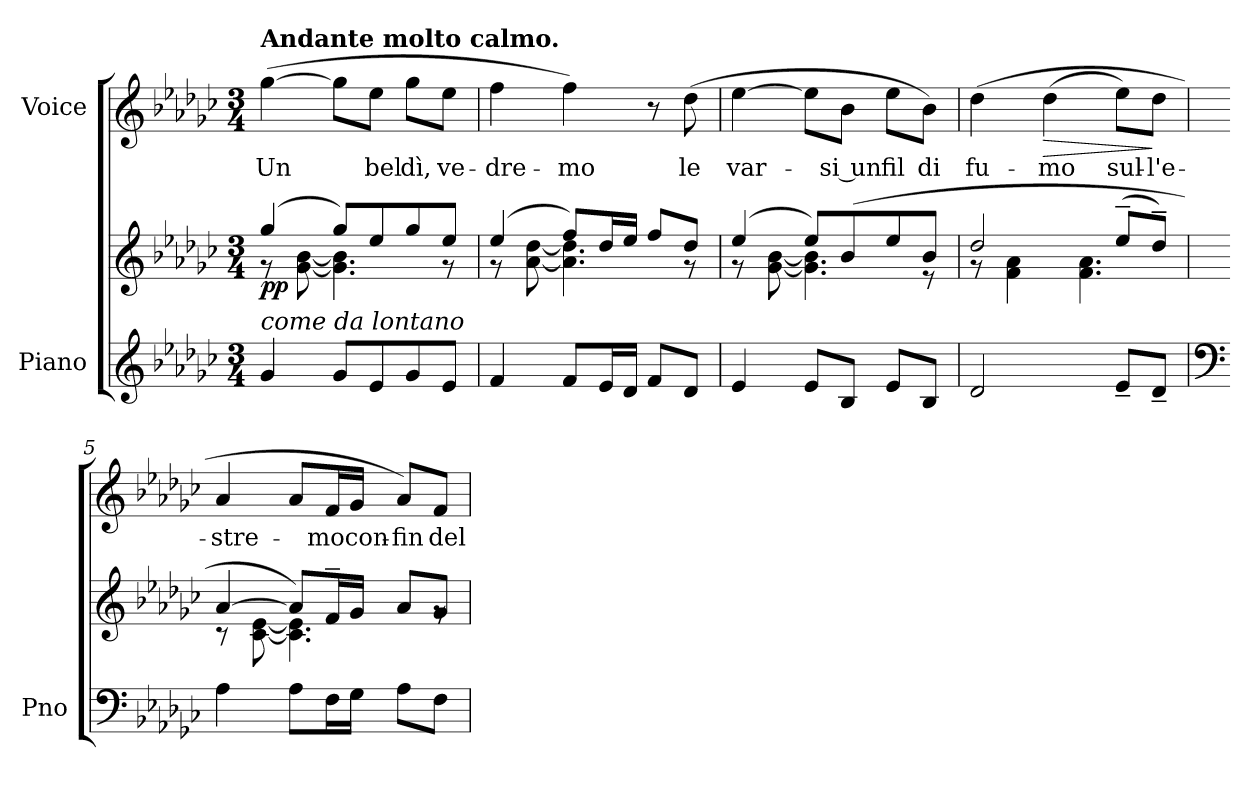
**kern	**kern	**dynam	**kern	**text	**dynam
*part2	*part2	*part2	*part1	*part1	*part1
*staff3	*staff2	*staff2/3	*staff1	*staff1	*staff1
*I"Piano	*	*	*I"Voice	*	*
*I'Pno	*	*	*	*	*
*clefG2	*clefG2	*	*clefG2	*	*
*k[b-e-a-d-g-c-]	*k[b-e-a-d-g-c-]	*	*k[b-e-a-d-g-c-]	*	*
*M3/4	*M3/4	*	*M3/4	*	*
*MM42	*MM42	*	*MM42	*	*
=1	=1	=1	=1	=1	=1
*	*^	*	*	*	*
!	!	!	!	!LO:TX:a:B:t=Andante molto calmo.	!	!
!LO:TX:a:i:t=come da lontano	!	!	!	!	!	!
!	!	!	!LO:DY:b	!	!LO:LY:b	!
4g-/	(>4gg-/	8r	pp	(>[4gg-\	Un	.
.	.	[8g-\ [8b-\	.	.	.	.
8g-/L	8gg-/L)	4.g-\] 4.b-\]	.	8gg-\L]	.	.
!	!	!	!	!	!LO:LY:b	!
8e-/	8ee-/	.	.	8ee-\J	bel	.
!	!	!	!	!	!LO:LY:b	!
8g-/	8gg-/	.	.	8gg-\L	dì,	.
!	!	!	!	!	!LO:LY:b	!
8e-/J	8ee-/J	8r	.	8ee-\J	ve-	.
=2	=2	=2	=2	=2	=2	=2
!	!	!	!	!	!LO:LY:b	!
4f/	(>4ee-/	8r	.	4ff\	dre-	.
.	.	[8a-\ [8dd-\	.	.	.	.
!	!	!	!	!	!LO:LY:b	!
8f/L	8ff/L)	4.a-\] 4.dd-\]	.	4ff\)	mo	.
16e-/L	16dd-/L	.	.	.	.	.
16d-/JJ	16ee-/JJ	.	.	.	.	.
8f/L	8ff/L	.	.	8r	.	.
!	!	!	!	!	!LO:LY:b	!
8d-/J	8dd-/J	8r	.	(>8dd-\	le	.
=3	=3	=3	=3	=3	=3	=3
!	!	!	!	!	!LO:LY:b	!
4e-/	(>4ee-/	8r	.	[4ee-\	var-	.
.	.	[8g-\ [8b-\	.	.	.	.
8e-/L	8ee-/L)	4.g-\] 4.b-\]	.	8ee-\L]	.	.
!	!	!	!	!	!LO:LY:b	!
8B-/J	(>8b-/	.	.	8b-\J	si un	.
!	!	!	!	!	!LO:LY:b	!
8e-/L	8ee-/	.	.	8ee-\L	fil	.
!	!	!	!	!	!LO:LY:b	!
8B-/J	8b-/J	8r	.	8b-\J)	di	.
=4	=4	=4	=4	=4	=4	=4
!	!	!	!	!	!LO:LY:b	!
2d-/	2dd-/	8r	.	(>4dd-\	fu-	.
.	.	4f\ 4a-\	.	.	.	.
!	!	!	!	!	!LO:LY:b	!LO:HP:b
.	.	.	.	(>4dd-\	mo	>
.	.	4.f\ 4.a-\	.	.	.	.
!	!	!	!	!	!LO:LY:b	!
8e-~/L	(>8ee-~/L	.	.	8ee-\L)	sul-	.
!	!	!	!	!	!LO:LY:b	!
8d-~/J	8dd-~/J)	.	.	8dd-\J	l'e-	]
!!LO:LB:g=z
=5	=5	=5	=5	=5	=5	=5
*clefF4	*	*	*	*	*	*
!	!	!	!	!	!LO:LY:b	!
4A-\	[4a-/	8r	.	4a-/	stre-	.
.	.	[8c-\ [8e-\	.	.	.	.
8A-\L	8a-/L])	4.c-\] 4.e-\]	.	8a-/L	.	.
!	!	!	!	!	!LO:LY:b	!
16F\L	16f~/L	.	.	16f/L	-mo	.
!	!	!	!	!	!LO:LY:b	!
16G-\JJ	16g-/JJ	.	.	16g-/JJ	con-	.
!	!	!	!	!	!LO:LY:b	!
8A-\L	8a-/L	.	.	8a-/L)	fin	.
!	!	!	!	!	!LO:LY:b	!
8F\J	8g-/J	8rg	.	8f/J	del	.
*	*v	*v	*	*	*	*
=	=	=	=	=	=
*-	*-	*-	*-	*-	*-
